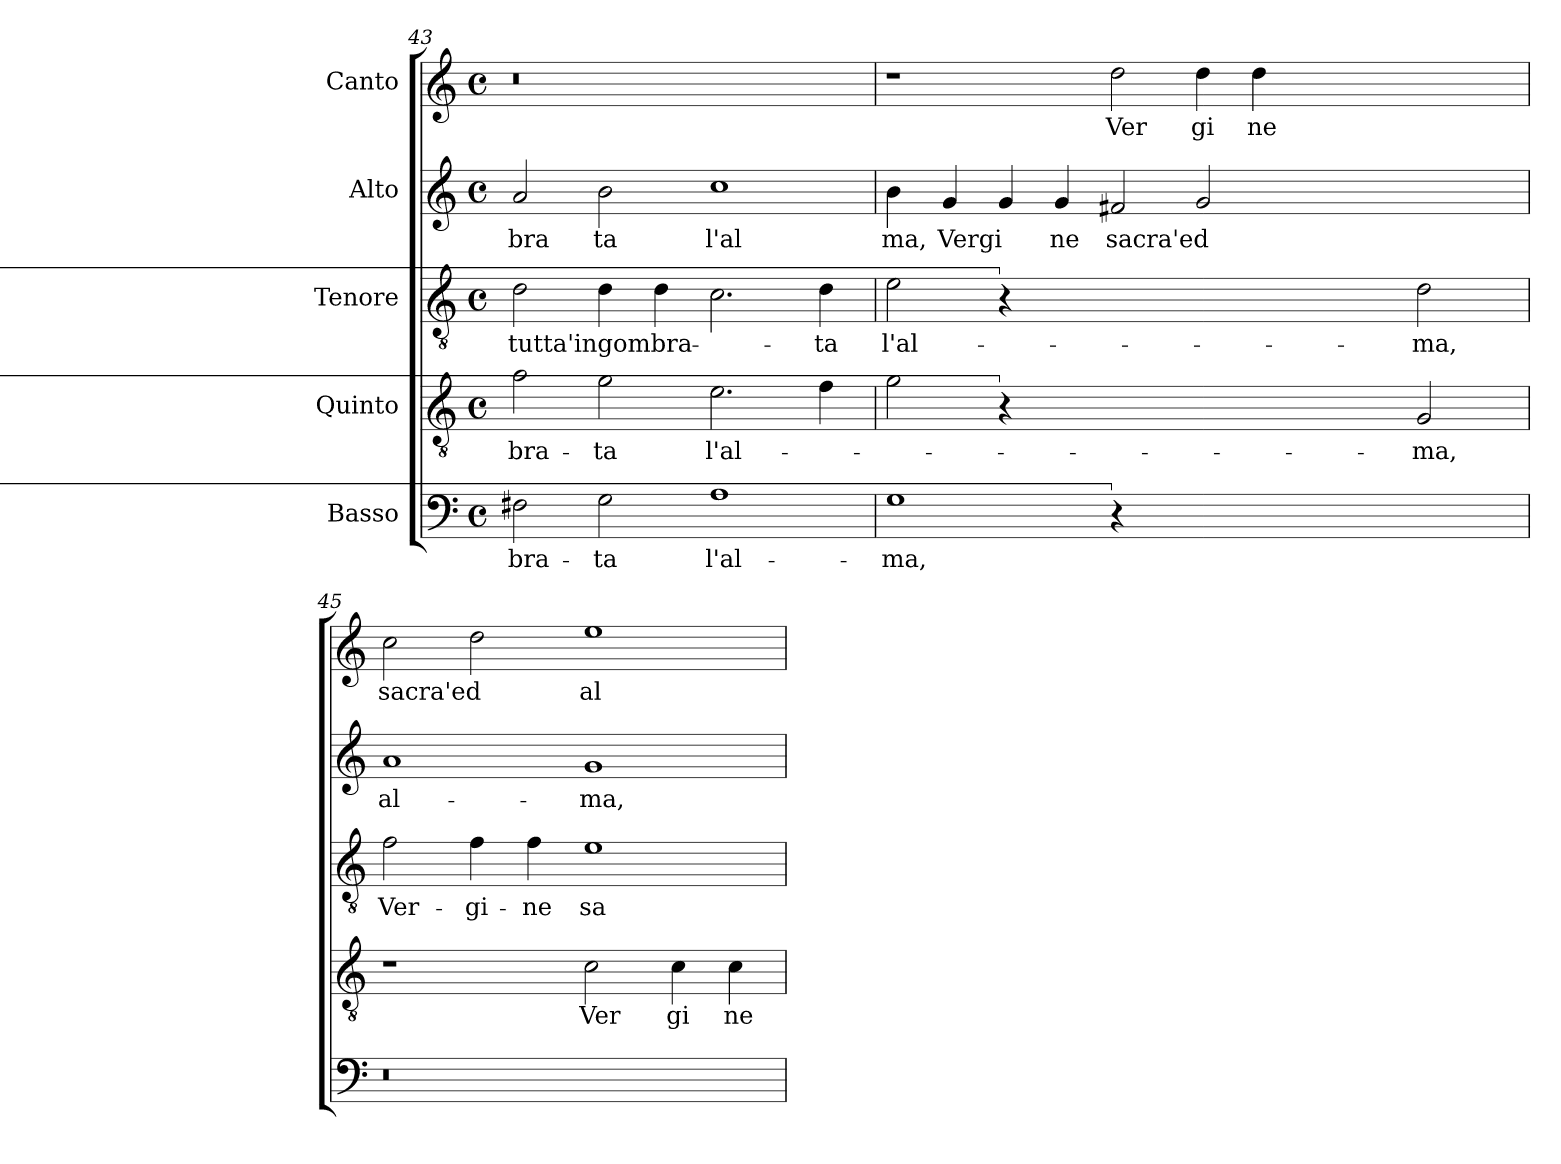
**kern	**text	**kern	**text	**kern	**text	**kern	**text	**kern	**text
*part5	*part5	*part4	*part4	*part3	*part3	*part2	*part2	*part1	*part1
*staff5	*staff5	*staff4	*staff4	*staff3	*staff3	*staff2	*staff2	*staff1	*staff1
*I"Basso	*	*I"Quinto	*	*I"Tenore	*	*I"Alto	*	*I"Canto	*
*clefF4	*	*clefGv2	*	*clefGv2	*	*clefG2	*	*clefG2	*
*M4/4	*	*M4/4	*	*M4/4	*	*M4/4	*	*M4/4	*
*met(c)	*	*met(c)	*	*met(c)	*	*met(c)	*	*met(c)	*
=43	=43	=43	=43	=43	=43	=43	=43	=43	=43
!	!LO:LY:b:cj	!	!LO:LY:b:cj	!	!LO:LY:b	!	!LO:LY:b:cj	!	!
2F#X\	-bra-	2a\	-bra-	2d\	tutta'ingombra-	2a/	bra	0r	.
!	!LO:LY:b:cj	!	!LO:LY:b:cj	!	!	!	!LO:LY:b:cj	!	!
2G\	-ta	2g\	-ta	4d\	.	2b\	ta	.	.
.	.	.	.	4d\	.	.	.	.	.
!	!LO:LY:b:cj	!	!LO:LY:b	!	!	!	!LO:LY:b:cj	!	!
1A	l'al-	2.e\	l'al-	2.c\	.	1cc	l'al	.	.
!	!	!	!	!	!LO:LY:b:cj	!	!	!	!
.	.	4f\	.	4d\	-ta	.	.	.	.
=44	=44	=44	=44	=44	=44	=44	=44	=44	=44
!	!LO:LY:b:cj	!	!	!	!LO:LY:b:cj	!	!LO:LY:b:cj	!	!
1G	-ma,	2g\	.	2e\	l'al-	4b\	ma,	1r	.
!	!	!	!	!	!	!	!LO:LY:b:cj	!	!
.	.	.	.	.	.	4g/	Vergi	.	.
!	!	!LO:N:vis=1	!	!LO:N:vis=1	!	!	!	!	!
.	.	4%9r	.	4%9r	.	4g/	.	.	.
!	!	!	!	!	!	!	!LO:LY:b:cj	!	!
.	.	.	.	.	.	4g/	ne	.	.
!LO:N:vis=1	!	!	!	!	!	!	!LO:LY:b	!	!LO:LY:b:cj
4%9r	.	.	.	.	.	2f#X/	sacra'ed	2dd\	Ver
!	!	!	!	!	!	!	!	!	!LO:LY:b:cj
.	.	.	.	.	.	2g/	.	4dd\	gi
!	!	!	!	!	!	!	!	!	!LO:LY:b:cj
.	.	.	.	.	.	.	.	4dd\	ne
.	.	.	.	.	.	1ryy	.	1ryy	.
!	!	!	!LO:LY:b:cj	!	!LO:LY:b:cj	!	!	!	!
.	.	2G/	-ma,	2d\	-ma,	.	.	.	.
.	.	.	.	.	.	4ryy	.	4ryy	.
!!LO:LB:g=z
=45	=45	=45	=45	=45	=45	=45	=45	=45	=45
!	!	!	!	!	!LO:LY:b:cj	!	!LO:LY:b:cj	!	!LO:LY:b
0r	.	1r	.	2f\	Ver-	1a	al-	2cc\	sacra'ed
!	!	!	!	!	!LO:LY:b:cj	!	!	!	!
.	.	.	.	4f\	-gi-	.	.	2dd\	.
!	!	!	!	!	!LO:LY:b:cj	!	!	!	!
.	.	.	.	4f\	-ne	.	.	.	.
!	!	!	!LO:LY:b:cj	!	!LO:LY:b:cj	!	!LO:LY:b:cj	!	!LO:LY:b:cj
.	.	2c\	Ver	1e	sa-	1g	-ma,	1ee	al-
!	!	!	!LO:LY:b:cj	!	!	!	!	!	!
.	.	4c\	gi	.	.	.	.	.	.
!	!	!	!LO:LY:b:cj	!	!	!	!	!	!
.	.	4c\	ne	.	.	.	.	.	.
=	=	=	=	=	=	=	=	=	=
*-	*-	*-	*-	*-	*-	*-	*-	*-	*-
